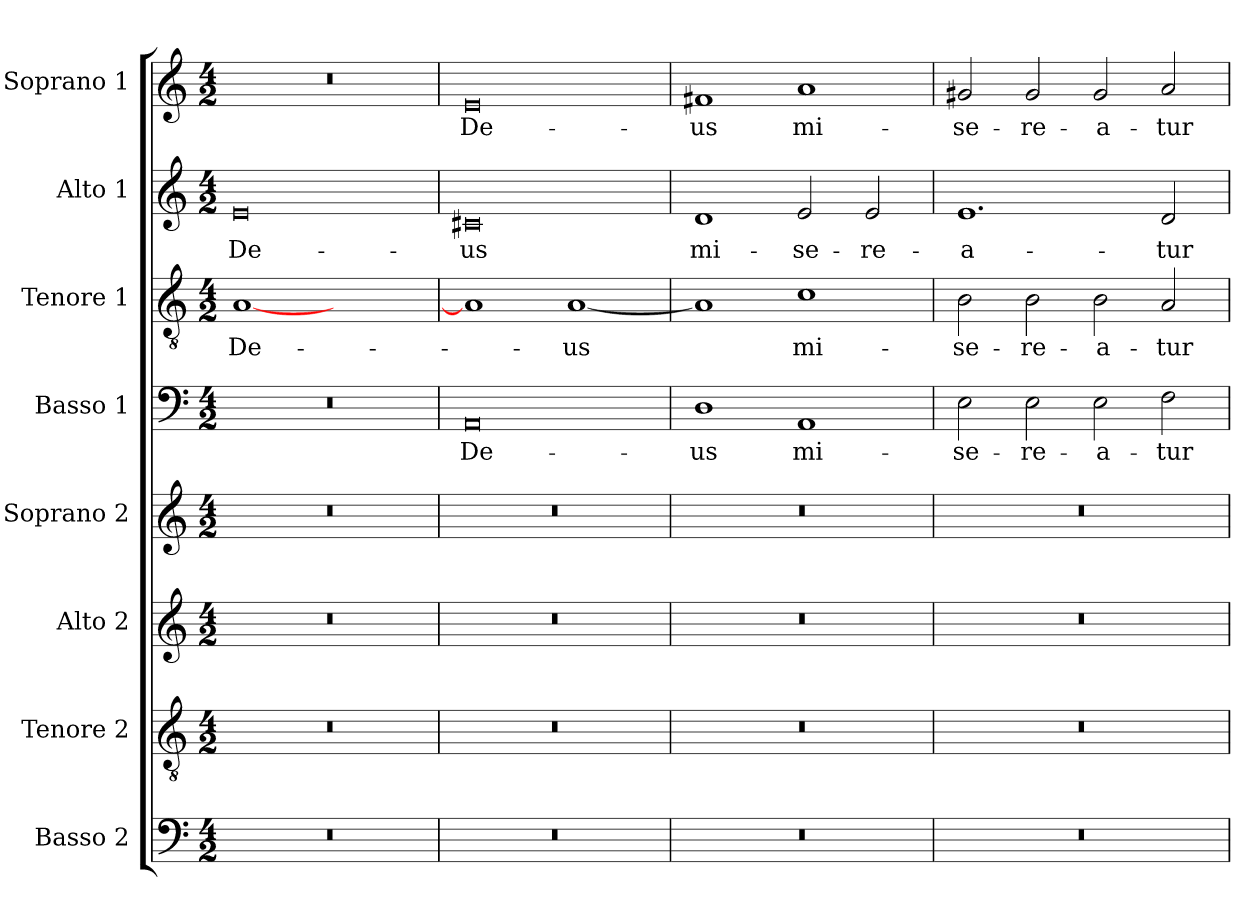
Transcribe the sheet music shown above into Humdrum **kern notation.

**kern	**kern	**kern	**kern	**kern	**text	**kern	**text	**kern	**text	**kern	**text
*part8	*part7	*part6	*part5	*part4	*part4	*part3	*part3	*part2	*part2	*part1	*part1
*staff8	*staff7	*staff6	*staff5	*staff4	*staff4	*staff3	*staff3	*staff2	*staff2	*staff1	*staff1
*I"Basso 2	*I"Tenore 2	*I"Alto 2	*I"Soprano 2	*I"Basso 1	*	*I"Tenore 1	*	*I"Alto 1	*	*I"Soprano 1	*
*I'B 2	*I'T 2	*I'A 2	*I'S 2	*I'B 1	*	*I'T 1	*	*I'A 1	*	*I'S 1	*
*clefF4	*clefGv2	*clefG2	*clefG2	*clefF4	*	*clefGv2	*	*clefG2	*	*clefG2	*
*k[]	*k[]	*k[]	*k[]	*k[]	*	*k[]	*	*k[]	*	*k[]	*
*C:	*C:	*C:	*C:	*C:	*	*C:	*	*C:	*	*C:	*
*M4/2	*M4/2	*M4/2	*M4/2	*M4/2	*	*M4/2	*	*M4/2	*	*M4/2	*
=	=	=	=	=	=	=	=	=	=	=	=
0r	0r	0r	0r	0r	.	[1A	De-	0e	De-	0r	.
.	.	.	.	.	.	1ryy	.	.	.	.	.
=1	=1	=1	=1	=1	=1	=1	=1	=1	=1	=1	=1
0r	0r	0r	0r	0AA	De-	1A]	.	0c#X	-us	0e	De-
.	.	.	.	.	.	[1A	-us	.	.	.	.
=2	=2	=2	=2	=2	=2	=2	=2	=2	=2	=2	=2
0r	0r	0r	0r	1D	-us	1A]	.	1d	mi-	1f#X	-us
.	.	.	.	1AA	mi-	1c	mi-	2e/	-se-	1a	mi-
.	.	.	.	.	.	.	.	2e/	-re-	.	.
=3	=3	=3	=3	=3	=3	=3	=3	=3	=3	=3	=3
0r	0r	0r	0r	2E\	-se-	2B\	-se-	1.e	-a-	2g#X/	-se-
.	.	.	.	2E\	-re-	2B\	-re-	.	.	2g#/	-re-
.	.	.	.	2E\	-a-	2B\	-a-	.	.	2g#/	-a-
.	.	.	.	2F\	-tur	2A/	-tur	2d/	-tur	2a/	-tur
=	=	=	=	=	=	=	=	=	=	=	=
*-	*-	*-	*-	*-	*-	*-	*-	*-	*-	*-	*-
